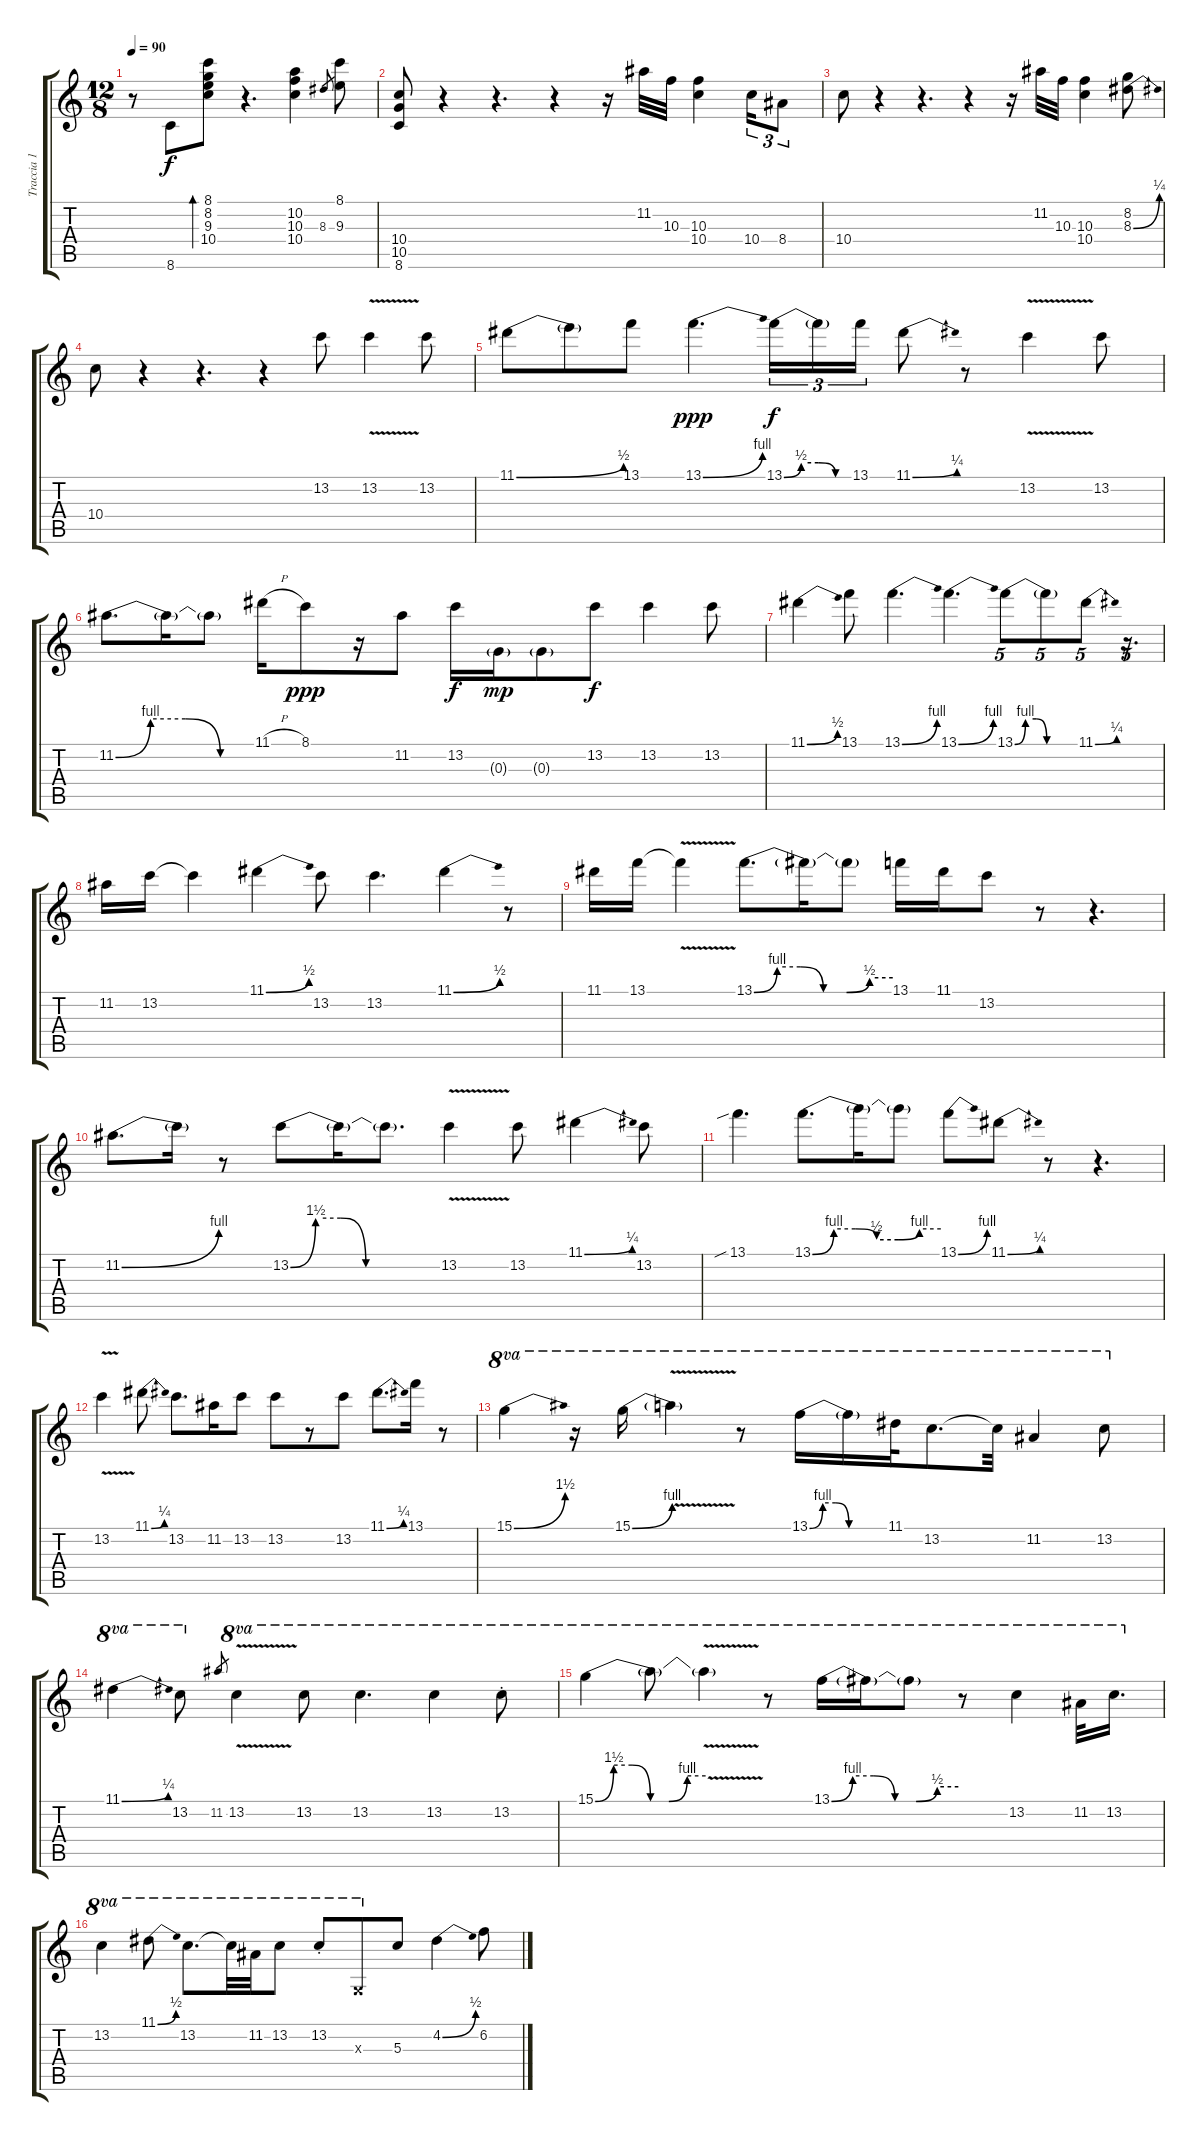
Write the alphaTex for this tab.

\track ("Traccia 1" "Traccia 1") {instrument overdrivenguitar}
\staff {score tabs}
\tuning (E4 B3 G3 D3 A2 E2) {hide}
\ts (12 8)
\tempo 90
\clef g2
\ks c
r.8{dy f instrument overdrivenguitar} 8.6.8 (8.1 8.2 9.3 10.4).8{bd 120} r.4{d} (10.2 10.3 10.4).4 8.3.8{gr} (8.1 9.3).8 |
(10.4 10.5 8.6).8 r.4 r.4{d} r.4 r.16 11.2.32 10.3.32 (10.3 10.4).4 10.4.16{tu (3 2)} 8.4.8{tu (3 2)} |
10.4.8 r.4 r.4{d} r.4 r.16 11.2.32 10.3.32 (10.3 10.4).4 (8.2 8.3{be (bend 0 0 60 1)}).8 |
10.4.8 r.4 r.4{d} r.4 13.2.8 13.2{v}.4 13.2.8 |
11.1{be (bend 0 0 60 2)}.8 11.1{t}.8 13.1.8 13.1{be (bend 0 0 60 4)}.4{d dy ppp} 13.1{be (custom 0 0 15 2 30 2 45 0 60 0)}.16{tu (3 2) dy f} 13.1{t}.16{tu (3 2)} 13.1.16{tu (3 2)} 11.1{be (bend 0 0 60 1)}.8 r.8 13.2{v}.4 13.2.8 |
11.2{be (custom 0 0 15 4 30 4 45 0 60 0)}.8{d} 11.2{t}.16 11.2{t}.8 11.1{h}.16 8.1.8{dy ppp} r.16 11.2.8 13.2.16{dy f} 0.3{g}.16{dy mp} 0.3{g}.8 13.2.8{dy f} 13.2.4 13.2.8 |
11.1{be (bend 0 0 60 2)}.4 13.1.8 13.1{be (bend 0 0 60 4)}.4{d} 13.1{be (bend 0 0 60 4)}.4{d} 13.1{be (custom 0 0 10 4 20 4 30 0 60 0)}.8{tu (5 4)} 13.1{t}.8{tu (5 4)} 11.1{be (bend 0 0 60 1)}.8{tu (5 4)} r.16{d tu (5 4)} |
11.2.16 13.2.16 13.2{t}.4 11.1{be (bend 0 0 60 2)}.4 13.2.8 13.2.4{d} 11.1{be (bend 0 0 60 2)}.4 r.8 |
11.1.16 13.1.16 13.1{v t}.4 13.1{be (custom 0 0 10 4 20 4 30 0 40 0 50 2 60 2)}.8{d} 13.1{t}.16 13.1{t}.8 13.1.16 11.1.16 13.2.8 r.8 r.4{d} |
11.2{be (bend 0 0 60 4)}.8{d} 11.2{t}.16 r.8 13.2{be (custom 0 0 10 6 20 6 30 0 60 0)}.8 13.2{t}.16 13.2{t}.8{d} 13.2{v}.4 13.2.8 11.1{be (bend 0 0 60 1)}.4 13.2.8 |
13.1{sib}.4{d} 13.1{be (custom 0 0 10 4 20 4 30 2 40 2 50 4 60 4)}.8{d} 13.1{t}.16 13.1{t}.8 13.1{be (bend 0 0 60 4)}.8 11.1{be (bend 0 0 60 1)}.8 r.8 r.4{d} |
13.2{v}.4 11.1{be (bend 0 0 60 1)}.8 13.2.8{d} 11.2.16 13.2.8 13.2.8 r.8 13.2.8 11.1{be (bend 0 0 60 1)}.8{d} 13.1.16 r.8 |
15.1{be (bend 0 0 60 6)}.4{ot 8va} r.16{ot 8va} 15.1{be (bend 0 0 60 4)}.16{ot 8va} 15.1{v t}.4{ot 8va} r.8{ot 8va} 13.1{be (custom 0 0 10 4 20 4 30 0 60 0)}.16{ot 8va} 13.1{t}.16{ot 8va} 11.1.32{ot 8va} 13.2.8{d ot 8va} 13.2{t}.32{ot 8va} 11.2.4{ot 8va} 13.2.8{ot 8va} |
11.1{be (bend 0 0 60 1)}.4{ot 8va} 13.2.8{ot 8va} 11.2.8{gr} 13.2{v}.4{ot 8va} 13.2.8{ot 8va} 13.2.4{d ot 8va} 13.2.4{ot 8va} 13.2{st}.8{ot 8va} |
15.1{be (custom 0 0 10 6 20 6 30 0 40 0 50 4 60 4)}.4{ot 8va} 15.1{t}.8{ot 8va} 15.1{v t}.4{ot 8va} r.8{ot 8va} 13.1{be (custom 0 0 10 4 20 4 30 0 40 0 50 2 60 2)}.16{ot 8va} 13.1{t}.16{ot 8va} 13.1{t}.8{ot 8va} r.8{ot 8va} 13.2.4{ot 8va} 11.2.32{ot 8va} 13.2.16{d ot 8va} |
13.2.4{ot 8va} 11.1{be (bend 0 0 60 2)}.8{ot 8va} 13.2.8{d ot 8va} 13.2{t}.32{ot 8va} 11.2.32{ot 8va} 13.2.8{ot 8va} 13.2{st}.8{ot 8va} 0.3{x}.8{ot 8va} 5.3.8 4.2{be (bend 0 0 60 2)}.4 6.2.8
